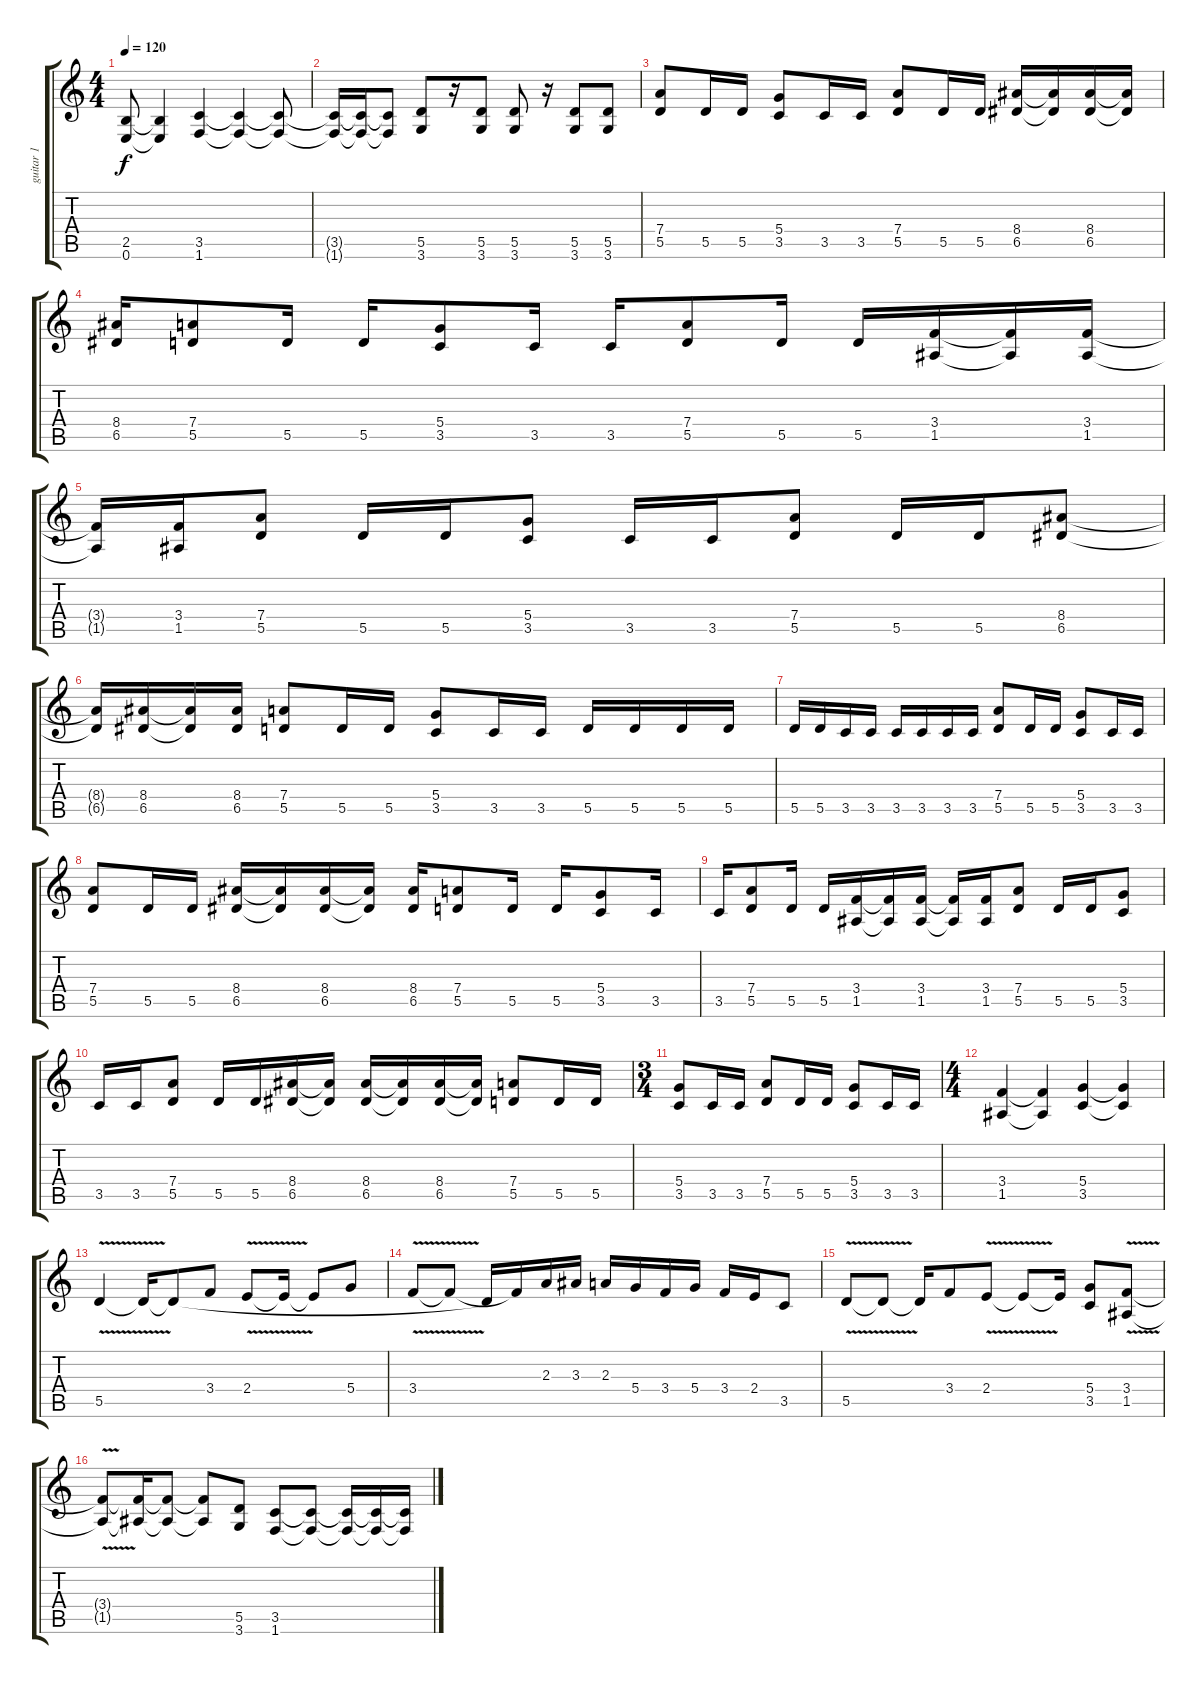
\track ("guitar 1" "guitar 1") {instrument distortionguitar}
\staff {score tabs}
\tuning (E4 B3 G3 D3 A2 E2) {hide}
\ts (4 4)
\tempo 120
\clef g2
\ks c
(2.5{t} 0.6{t}).8{dy f} (2.5{t} 0.6{t}).4 (3.5 1.6).4 (3.5{t} 1.6{t}).4 (3.5{t} 1.6{t}).8 |
(3.5{t} 1.6{t}).16 (3.5{t} 1.6{t}).16 (3.5{t} 1.6{t}).8 (5.5 3.6).8 r.16 (5.5 3.6).8 (5.5 3.6).8 r.16 (5.5 3.6).8 (5.5 3.6).8 |
(7.4 5.5).8 5.5.16 5.5.16 (5.4 3.5).8 3.5.16 3.5.16 (7.4 5.5).8 5.5.16 5.5.16 (8.4 6.5).16 (8.4{t} 6.5{t}).16 (8.4 6.5).16 (8.4{t} 6.5{t}).16 |
(8.4 6.5).16 (7.4 5.5).8 5.5.16 5.5.16 (5.4 3.5).8 3.5.16 3.5.16 (7.4 5.5).8 5.5.16 5.5.16 (3.4 1.5).16 (3.4{t} 1.5{t}).16 (3.4 1.5).16 |
(3.4{t} 1.5{t}).16 (3.4 1.5).16 (7.4 5.5).8 5.5.16 5.5.16 (5.4 3.5).8 3.5.16 3.5.16 (7.4 5.5).8 5.5.16 5.5.16 (8.4 6.5).8 |
(8.4{t} 6.5{t}).16 (8.4 6.5).16 (8.4{t} 6.5{t}).16 (8.4 6.5).16 (7.4 5.5).8 5.5.16 5.5.16 (5.4 3.5).8 3.5.16 3.5.16 5.5.16 5.5.16 5.5.16 5.5.16 |
5.5.16 5.5.16 3.5.16 3.5.16 3.5.16 3.5.16 3.5.16 3.5.16 (7.4 5.5).8 5.5.16 5.5.16 (5.4 3.5).8 3.5.16 3.5.16 |
(7.4 5.5).8 5.5.16 5.5.16 (8.4 6.5).16 (8.4{t} 6.5{t}).16 (8.4 6.5).16 (8.4{t} 6.5{t}).16 (8.4 6.5).16 (7.4 5.5).8 5.5.16 5.5.16 (5.4 3.5).8 3.5.16 |
3.5.16 (7.4 5.5).8 5.5.16 5.5.16 (3.4 1.5).16 (3.4{t} 1.5{t}).16 (3.4 1.5).16 (3.4{t} 1.5{t}).16 (3.4 1.5).16 (7.4 5.5).8 5.5.16 5.5.16 (5.4 3.5).8 |
3.5.16 3.5.16 (7.4 5.5).8 5.5.16 5.5.16 (8.4 6.5).16 (8.4{t} 6.5{t}).16 (8.4 6.5).16 (8.4{t} 6.5{t}).16 (8.4 6.5).16 (8.4{t} 6.5{t}).16 (7.4 5.5).8 5.5.16 5.5.16 |
\ts (3 4)
(5.4 3.5).8 3.5.16 3.5.16 (7.4 5.5).8 5.5.16 5.5.16 (5.4 3.5).8 3.5.16 3.5.16 |
\ts (4 4)
(3.4 1.5).4 (3.4{t} 1.5{t}).4 (5.4 3.5).4 (5.4{t} 3.5{t}).4 |
5.5{v}.4 5.5{t}.16 5.5{t}.8 3.4.8 2.4{v}.8 2.4{t}.16 2.4{t}.8 5.4.8 |
3.4{v}.8 3.4{t}.8 5.5{t}.16 3.4{t}.16 2.3.16 3.3.16 2.3.16 5.4.16 3.4.16 5.4.16 3.4.16 2.4.16 3.5.8 |
5.5{v}.8 5.5{t}.8 5.5{t}.16 3.4.8 2.4{v}.8 2.4{t}.8 2.4{t}.16 (5.4 3.5).8 (3.4{v} 1.5).8 |
(3.4{t} 1.5{t}).8 (3.4{t} 1.5{t}).16 (3.4{t} 1.5{t}).8 (3.4{t} 1.5{t}).8 (5.5 3.6).8 (3.5 1.6).8 (3.5{t} 1.6{t}).8 (3.5{t} 1.6{t}).16 (3.5{t} 1.6{t}).16 (3.5{t} 1.6{t}).16
